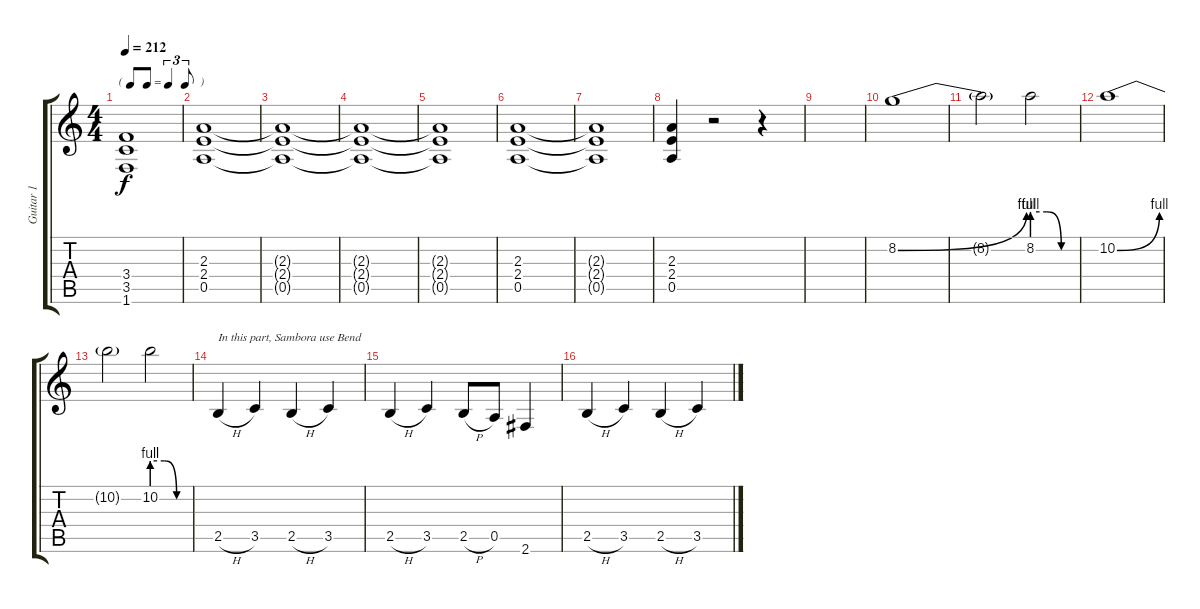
\track ("Guitar 1" "Guitar 1") {instrument distortionguitar}
\staff {score tabs}
\tuning (E4 B3 G3 D3 A2 E2) {hide}
\ts (4 4)
\tf triplet8th
\tempo 212
\clef g2
\ks c
(3.4{t} 3.5{t} 1.6{t}).1{dy f} |
(2.3 2.4 0.5).1 |
(2.3{t} 2.4{t} 0.5{t}).1 |
(2.3{t} 2.4{t} 0.5{t}).1 |
(2.3{t} 2.4{t} 0.5{t}).1 |
(2.3 2.4 0.5).1 |
(2.3{t} 2.4{t} 0.5{t}).1 |
(2.3 2.4 0.5).4 r.2 r.4 |
|
8.2{be (bend 0 0 60 4)}.1{volume 16} |
8.2{t}.2 8.2{be (custom 0 4 20 4 40 0 60 0)}.2 |
10.2{be (bend 0 0 60 4)}.1 |
10.2{t}.2 10.2{be (custom 0 4 20 4 40 0 60 0)}.2 |
2.5{h}.4{txt "In this part, Sambora use Bend"} 3.5.4 2.5{h}.4 3.5.4 |
2.5{h}.4 3.5.4 2.5{h}.8 0.5.8 2.6.4 |
2.5{h}.4 3.5.4 2.5{h}.4 3.5.4
